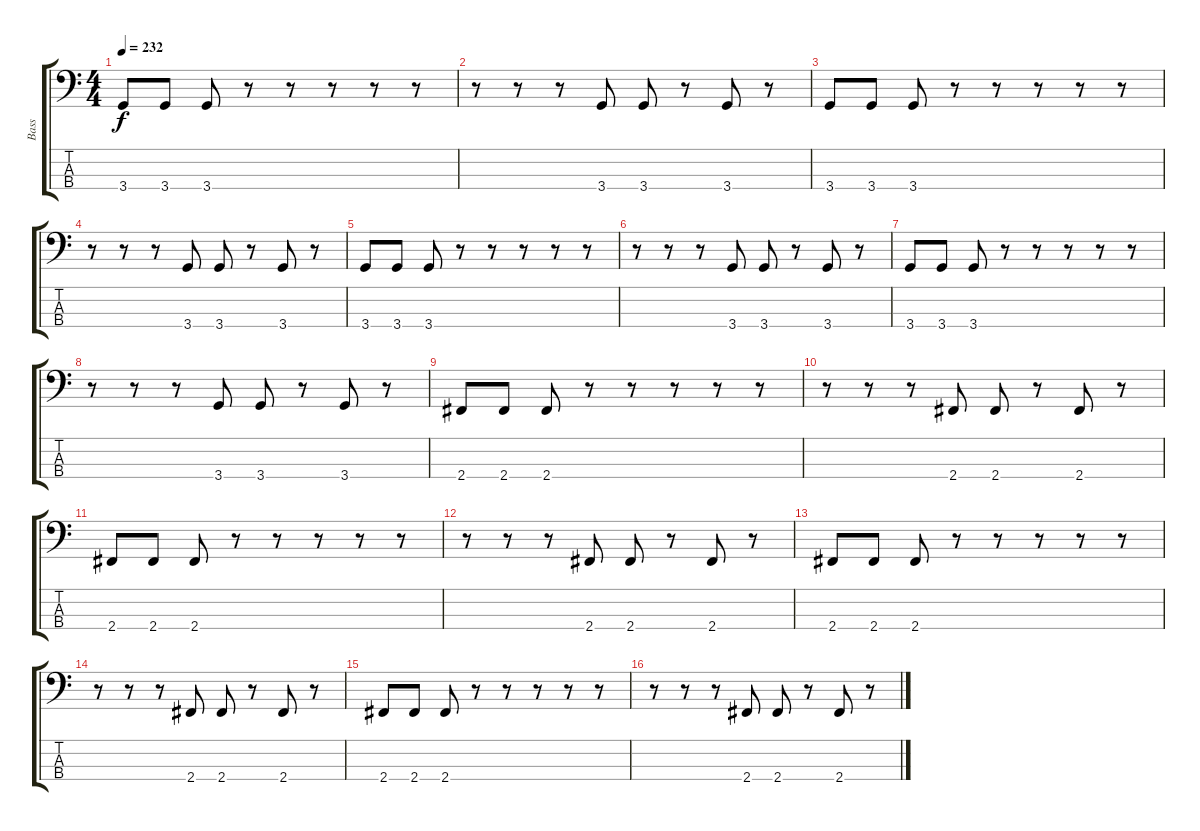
\track ("Bass" "Bass") {instrument electricbassfinger}
\staff {score tabs}
\tuning (G2 D2 A1 E1) {hide}
\ts (4 4)
\tempo 232
\clef f4
\ks c
3.4.8{dy f} 3.4.8 3.4.8 r.8 r.8 r.8 r.8 r.8 |
r.8 r.8 r.8 3.4.8 3.4.8 r.8 3.4.8 r.8 |
3.4.8 3.4.8 3.4.8 r.8 r.8 r.8 r.8 r.8 |
r.8 r.8 r.8 3.4.8 3.4.8 r.8 3.4.8 r.8 |
3.4.8 3.4.8 3.4.8 r.8 r.8 r.8 r.8 r.8 |
r.8 r.8 r.8 3.4.8 3.4.8 r.8 3.4.8 r.8 |
3.4.8 3.4.8 3.4.8 r.8 r.8 r.8 r.8 r.8 |
r.8 r.8 r.8 3.4.8 3.4.8 r.8 3.4.8 r.8 |
2.4.8 2.4.8 2.4.8 r.8 r.8 r.8 r.8 r.8 |
r.8 r.8 r.8 2.4.8 2.4.8 r.8 2.4.8 r.8 |
2.4.8 2.4.8 2.4.8 r.8 r.8 r.8 r.8 r.8 |
r.8 r.8 r.8 2.4.8 2.4.8 r.8 2.4.8 r.8 |
2.4.8 2.4.8 2.4.8 r.8 r.8 r.8 r.8 r.8 |
r.8 r.8 r.8 2.4.8 2.4.8 r.8 2.4.8 r.8 |
2.4.8 2.4.8 2.4.8 r.8 r.8 r.8 r.8 r.8 |
r.8 r.8 r.8 2.4.8 2.4.8 r.8 2.4.8 r.8
